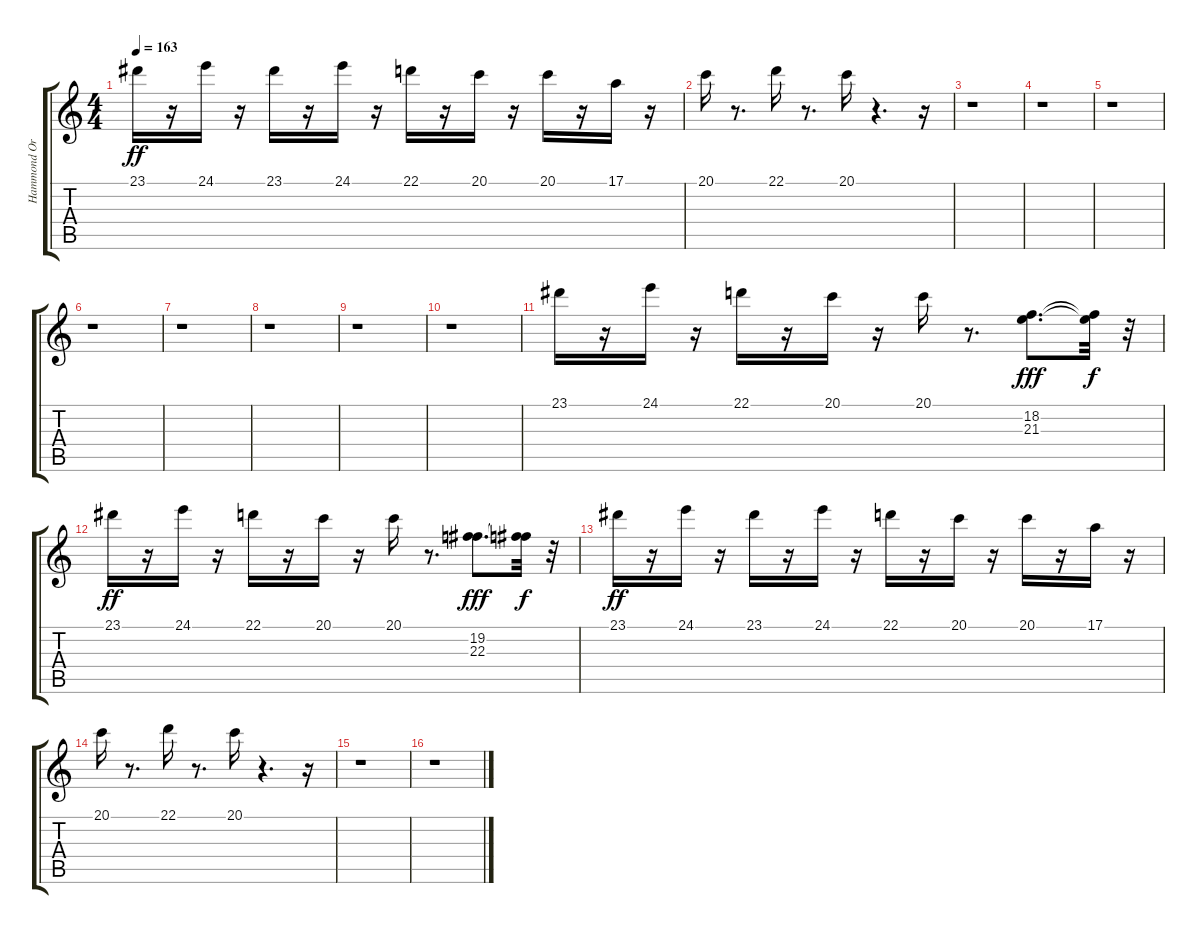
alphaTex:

\track ("Hammond Organ" "Hammond Or") {instrument drawbarorgan}
\staff {score tabs}
\tuning (E4 B3 G3 D3 A2 E2) {hide}
\ts (4 4)
\tempo 163
\clef g2
\ks c
23.1.16{dy ff} r.16 24.1.16 r.16 23.1.16 r.16 24.1.16 r.16 22.1.16 r.16 20.1.16 r.16 20.1.16 r.16 17.1.16 r.16 |
20.1.16 r.8{d} 22.1.16 r.8{d} 20.1.16 r.4{d} r.16 |
r.1 |
r.1 |
r.1 |
r.1 |
r.1 |
r.1 |
r.1 |
r.1 |
23.1.16 r.16 24.1.16 r.16 22.1.16 r.16 20.1.16 r.16 20.1.16 r.8{d} (18.2 21.3).8{d dy fff} (18.2{t} 21.3{t}).32{dy f} r.32 |
23.1.16{dy ff} r.16 24.1.16 r.16 22.1.16 r.16 20.1.16 r.16 20.1.16 r.8{d} (19.2 22.3).8{d dy fff} (19.2{t} 22.3{t}).32{dy f} r.32 |
23.1.16{dy ff} r.16 24.1.16 r.16 23.1.16 r.16 24.1.16 r.16 22.1.16 r.16 20.1.16 r.16 20.1.16 r.16 17.1.16 r.16 |
20.1.16 r.8{d} 22.1.16 r.8{d} 20.1.16 r.4{d} r.16 |
r.1 |
r.1
